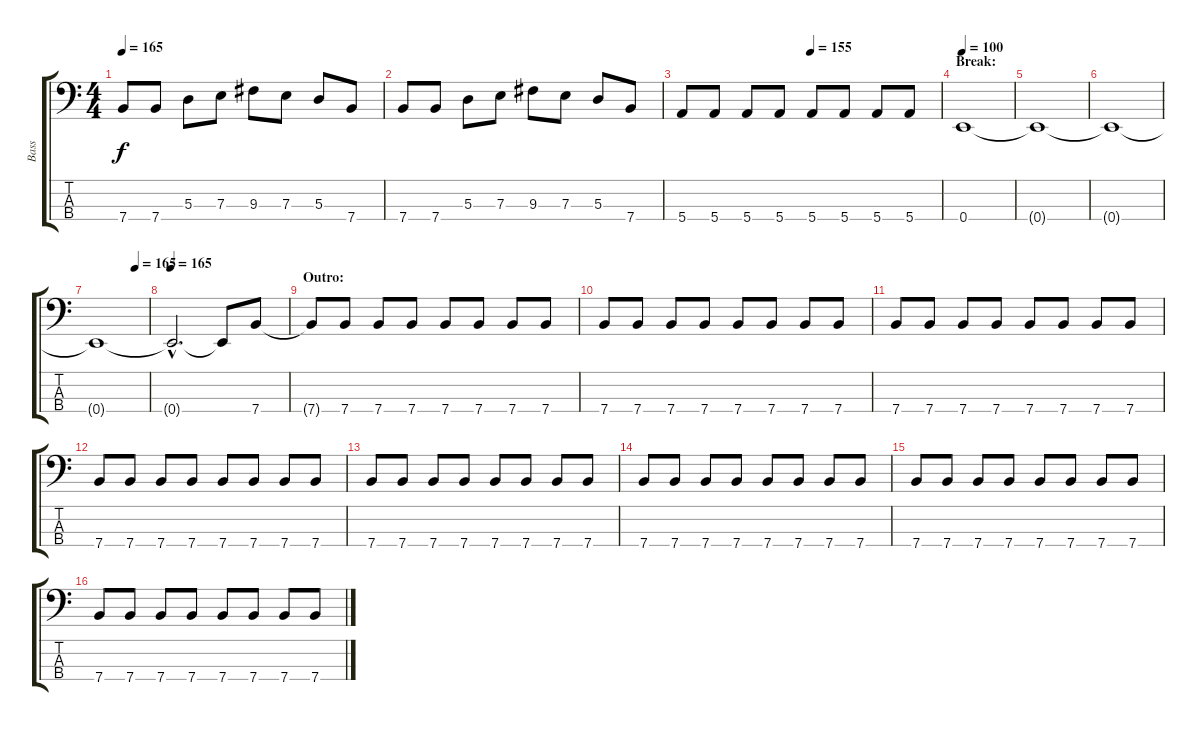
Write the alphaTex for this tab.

\track ("Bass" "Bass") {instrument electricbasspick}
\staff {score tabs}
\tuning (G2 D2 A1 E1) {hide}
\ts (4 4)
\tempo 165
\clef f4
\ks c
7.4.8{dy f} 7.4.8 5.3.8 7.3.8 9.3.8 7.3.8 5.3.8 7.4.8 |
7.4.8 7.4.8 5.3.8 7.3.8 9.3.8 7.3.8 5.3.8 7.4.8 |
\tempo (155 0.5)
5.4.8 5.4.8 5.4.8 5.4.8 5.4.8 5.4.8 5.4.8 5.4.8 |
\section ("" "Break:")
\tempo 100
0.4.1 |
0.4{t}.1 |
0.4{t}.1 |
\tempo (165 0.75)
0.4{t}.1 |
\tempo 165
0.4{hac t}.2{d} 0.4{t}.8 7.4.8 |
\section ("" "Outro:")
7.4{t}.8 7.4.8 7.4.8 7.4.8 7.4.8 7.4.8 7.4.8 7.4.8 |
7.4.8 7.4.8 7.4.8 7.4.8 7.4.8 7.4.8 7.4.8 7.4.8 |
7.4.8 7.4.8 7.4.8 7.4.8 7.4.8 7.4.8 7.4.8 7.4.8 |
7.4.8 7.4.8 7.4.8 7.4.8 7.4.8 7.4.8 7.4.8 7.4.8 |
7.4.8 7.4.8 7.4.8 7.4.8 7.4.8 7.4.8 7.4.8 7.4.8 |
7.4.8 7.4.8 7.4.8 7.4.8 7.4.8 7.4.8 7.4.8 7.4.8 |
7.4.8 7.4.8 7.4.8 7.4.8 7.4.8 7.4.8 7.4.8 7.4.8 |
7.4.8 7.4.8 7.4.8 7.4.8 7.4.8 7.4.8 7.4.8 7.4.8
